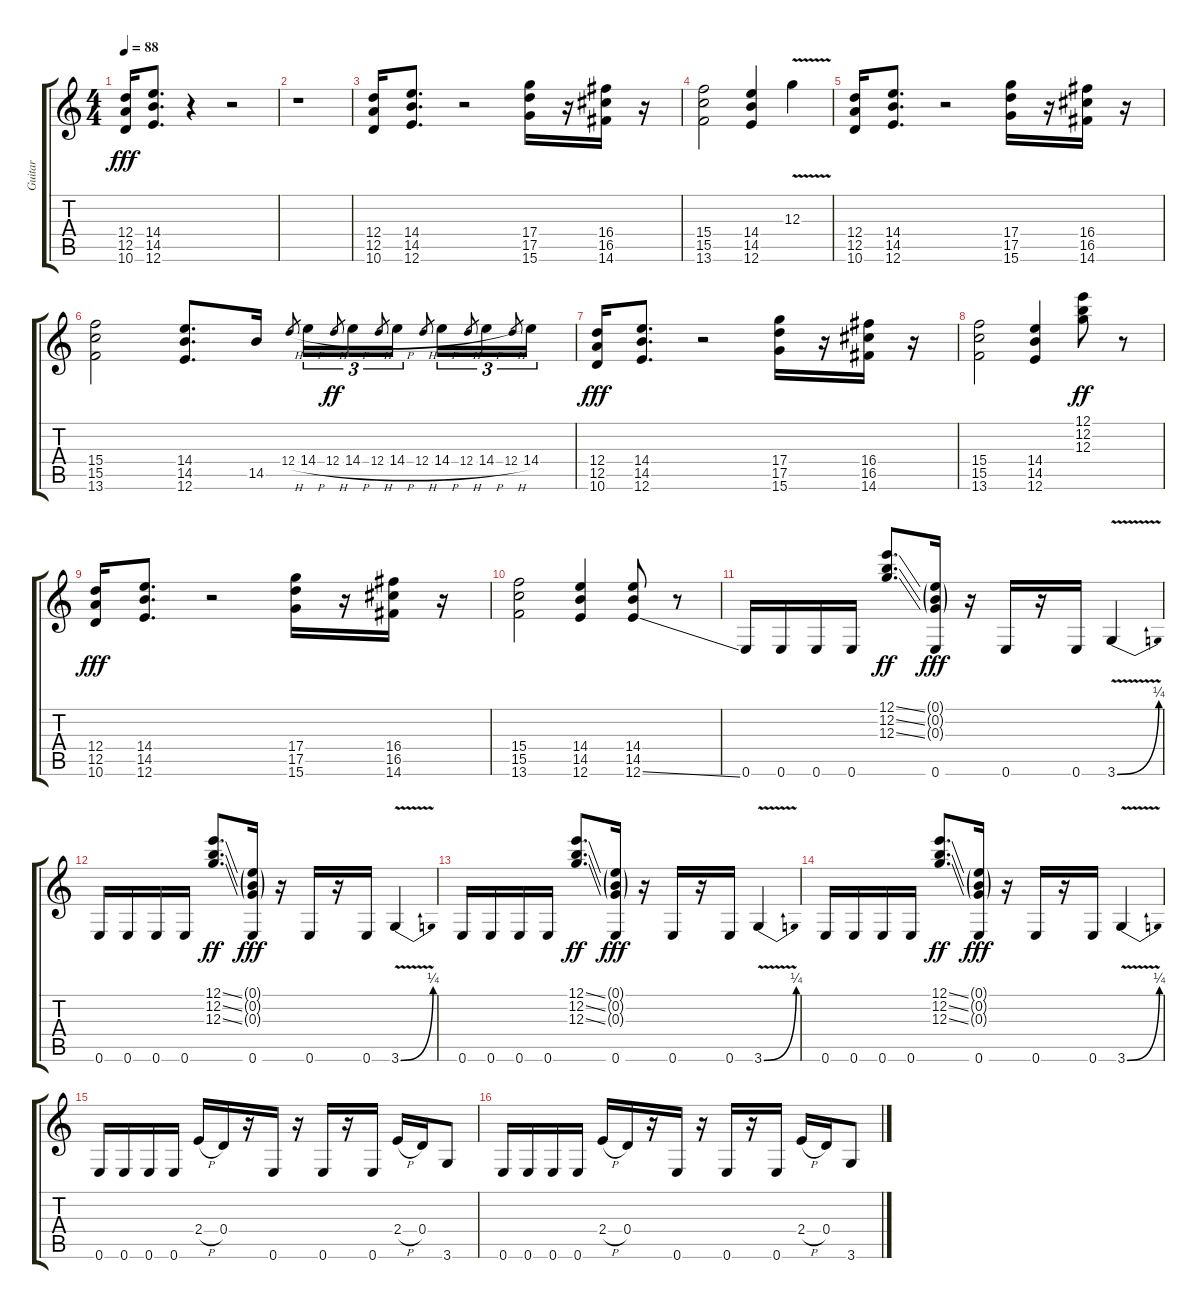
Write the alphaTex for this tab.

\track ("Guitar" "Guitar") {instrument distortionguitar}
\staff {score tabs}
\tuning (E4 B3 G3 D3 A2 E2) {hide}
\ts (4 4)
\tempo 88
\clef g2
\ks c
(12.4 12.5 10.6).16{dy fff} (14.4 14.5 12.6).8{d} r.4 r.2 |
r.1 |
(12.4 12.5 10.6).16 (14.4 14.5 12.6).8{d} r.2 (17.4 17.5 15.6).16 r.16 (16.4 16.5 14.6).16 r.16 |
(15.4 15.5 13.6).2 (14.4 14.5 12.6).4 12.3{v}.4 |
(12.4 12.5 10.6).16 (14.4 14.5 12.6).8{d} r.2 (17.4 17.5 15.6).16 r.16 (16.4 16.5 14.6).16 r.16 |
(15.4 15.5 13.6).2 (14.4 14.5 12.6).8{d} 14.5.16 12.4{h}.8{gr} 14.4{h}.16{tu (3 2)} 12.4{h}.8{gr dy ff} 14.4{h}.16{tu (3 2)} 12.4{h}.8{gr} 14.4{h}.16{tu (3 2)} 12.4{h}.8{gr beam splitsecondary} 14.4{h}.16{tu (3 2)} 12.4{h}.8{gr} 14.4{h}.16{tu (3 2)} 12.4{h}.8{gr} 14.4.16{tu (3 2)} |
(12.4 12.5 10.6).16{dy fff} (14.4 14.5 12.6).8{d} r.2 (17.4 17.5 15.6).16 r.16 (16.4 16.5 14.6).16 r.16 |
(15.4 15.5 13.6).2 (14.4 14.5 12.6).4 (12.1 12.2 12.3).8{dy ff} r.8 |
(12.4 12.5 10.6).16{dy fff} (14.4 14.5 12.6).8{d} r.2 (17.4 17.5 15.6).16 r.16 (16.4 16.5 14.6).16 r.16 |
(15.4 15.5 13.6).2 (14.4 14.5 12.6).4 (14.4 14.5 12.6{ss}).8 r.8 |
0.6.16 0.6.16 0.6.16 0.6.16 (12.1{ss} 12.2{ss} 12.3{ss}).8{d dy ff} (0.1{g} 0.2{g} 0.3{g} 0.6).16{dy fff} r.16 0.6.16 r.16 0.6.16 3.6{be (bend 0 0 60 1) v}.4 |
0.6.16 0.6.16 0.6.16 0.6.16 (12.1{ss} 12.2{ss} 12.3{ss}).8{d dy ff} (0.1{g} 0.2{g} 0.3{g} 0.6).16{dy fff} r.16 0.6.16 r.16 0.6.16 3.6{be (bend 0 0 60 1) v}.4 |
0.6.16 0.6.16 0.6.16 0.6.16 (12.1{ss} 12.2{ss} 12.3{ss}).8{d dy ff} (0.1{g} 0.2{g} 0.3{g} 0.6).16{dy fff} r.16 0.6.16 r.16 0.6.16 3.6{be (bend 0 0 60 1) v}.4 |
0.6.16 0.6.16 0.6.16 0.6.16 (12.1{ss} 12.2{ss} 12.3{ss}).8{d dy ff} (0.1{g} 0.2{g} 0.3{g} 0.6).16{dy fff} r.16 0.6.16 r.16 0.6.16 3.6{be (bend 0 0 60 1) v}.4 |
0.6.16 0.6.16 0.6.16 0.6.16 2.4{h}.16 0.4.16 r.16 0.6.16 r.16 0.6.16 r.16 0.6.16 2.4{h}.16 0.4.16 3.6.8 |
0.6.16 0.6.16 0.6.16 0.6.16 2.4{h}.16 0.4.16 r.16 0.6.16 r.16 0.6.16 r.16 0.6.16 2.4{h}.16 0.4.16 3.6.8
